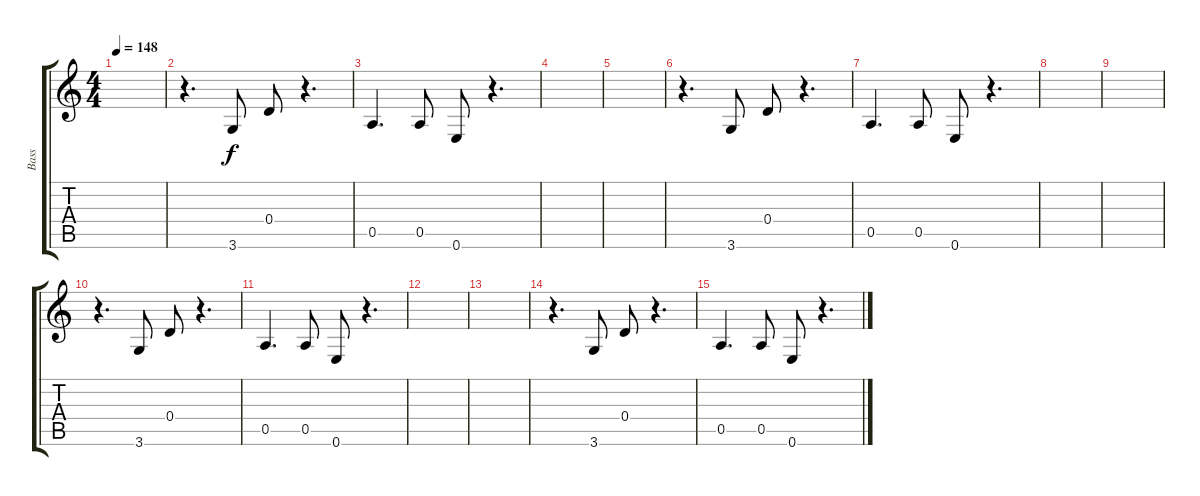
\track ("Bass" "Bass") {instrument synthbass1}
\staff {score tabs}
\tuning (E4 B3 G3 D3 A2 E2) {hide}
\ts (4 4)
\tempo 148
\clef g2
\ks c
|
r.4{d} 3.6.8 0.4.8 r.4{d} |
0.5.4{d} 0.5.8 0.6.8 r.4{d} |
|
|
r.4{d} 3.6.8 0.4.8 r.4{d} |
0.5.4{d} 0.5.8 0.6.8 r.4{d} |
|
|
r.4{d} 3.6.8 0.4.8 r.4{d} |
0.5.4{d} 0.5.8 0.6.8 r.4{d} |
|
|
r.4{d} 3.6.8 0.4.8 r.4{d} |
0.5.4{d} 0.5.8 0.6.8 r.4{d}
